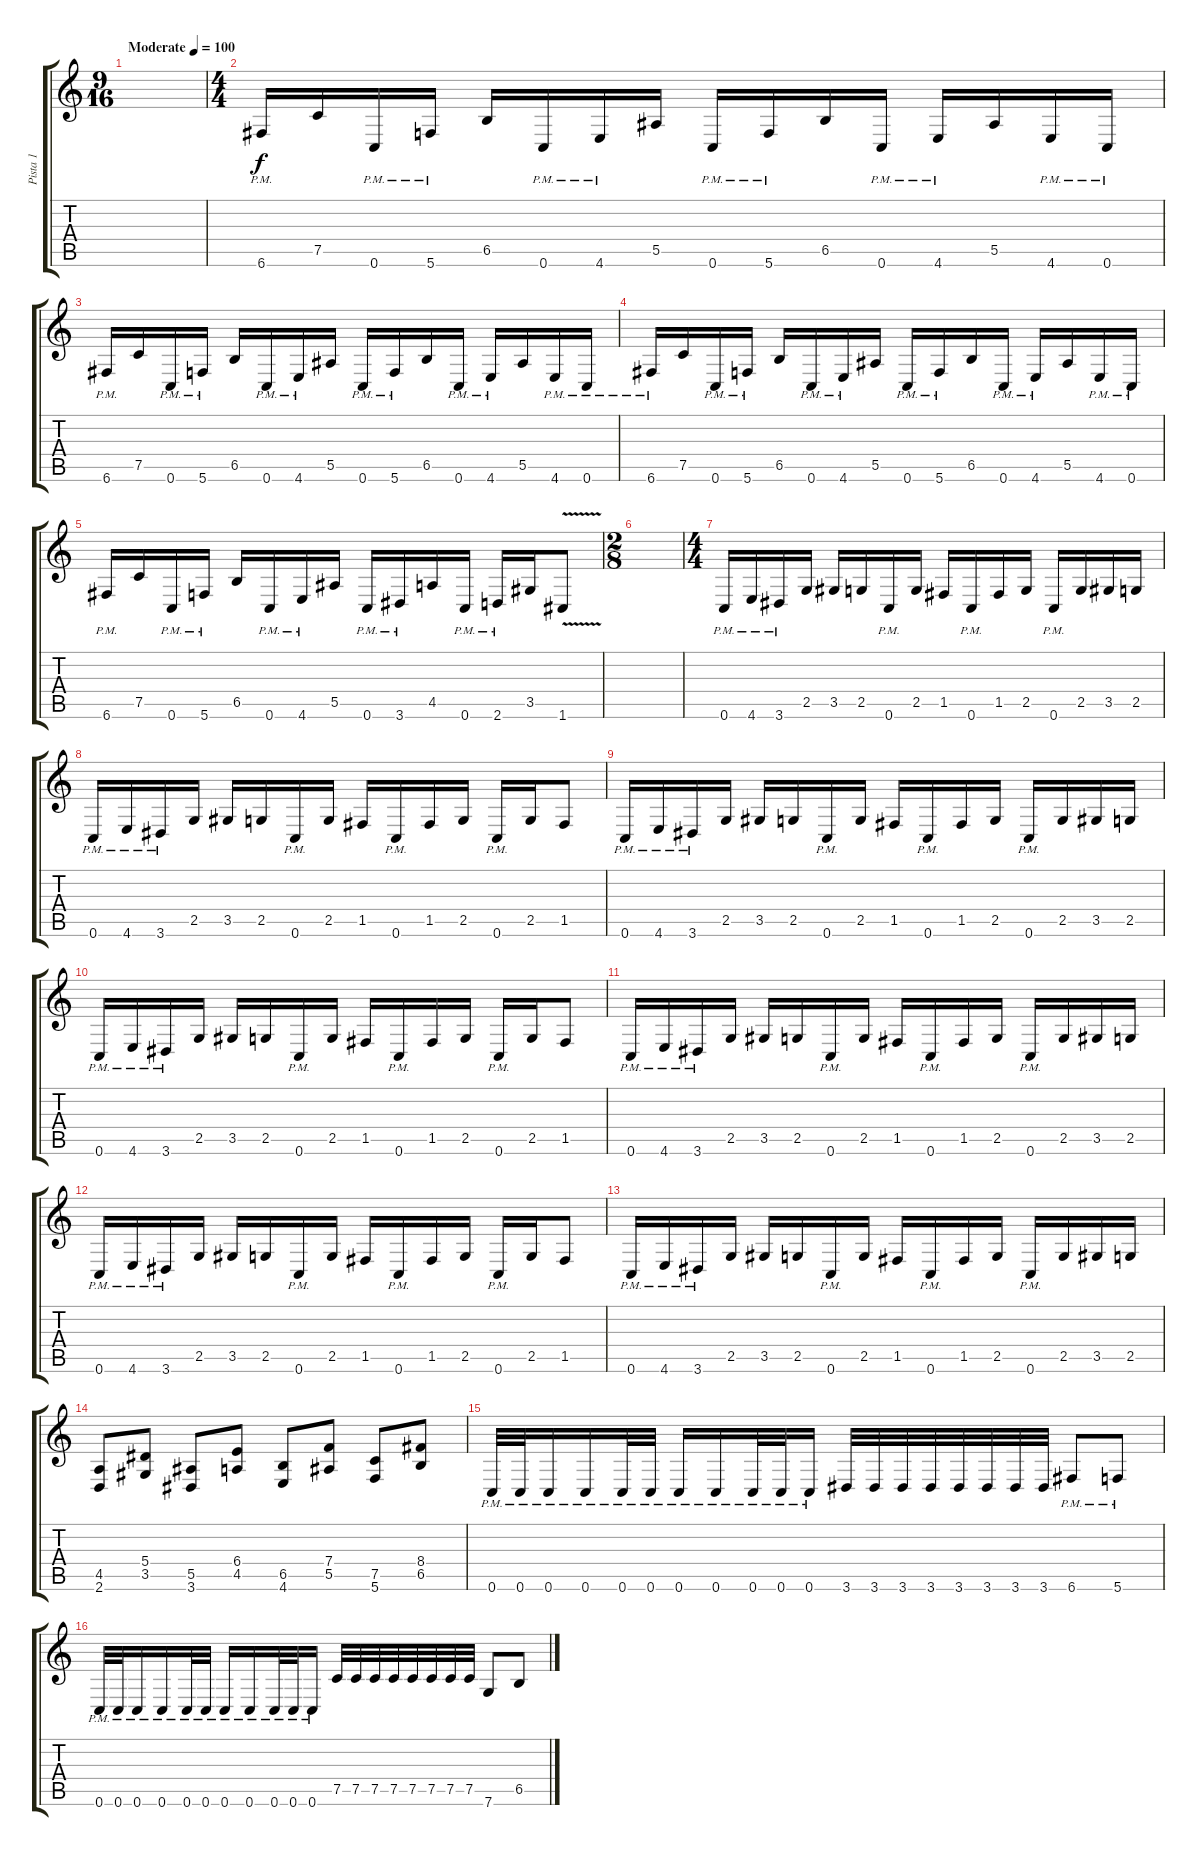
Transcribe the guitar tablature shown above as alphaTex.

\track ("Pista 1" "Pista 1") {instrument distortionguitar}
\staff {score tabs}
\tuning (C4 G3 Eb3 Bb2 F2 C2) {hide}
\ts (9 16)
\tempo (100 "Moderate")
\clef g2
\ks c
|
\ts (4 4)
6.6{pm}.16 7.5.16 0.6{pm}.16 5.6{pm}.16 6.5.16 0.6{pm}.16 4.6{pm}.16 5.5.16 0.6{pm}.16 5.6{pm}.16 6.5.16 0.6{pm}.16 4.6{pm}.16 5.5.16 4.6{pm}.16 0.6{pm}.16 |
6.6{pm}.16 7.5.16 0.6{pm}.16 5.6{pm}.16 6.5.16 0.6{pm}.16 4.6{pm}.16 5.5.16 0.6{pm}.16 5.6{pm}.16 6.5.16 0.6{pm}.16 4.6{pm}.16 5.5.16 4.6{pm}.16 0.6{pm}.16 |
6.6{pm}.16 7.5.16 0.6{pm}.16 5.6{pm}.16 6.5.16 0.6{pm}.16 4.6{pm}.16 5.5.16 0.6{pm}.16 5.6{pm}.16 6.5.16 0.6{pm}.16 4.6{pm}.16 5.5.16 4.6{pm}.16 0.6{pm}.16 |
6.6{pm}.16 7.5.16 0.6{pm}.16 5.6{pm}.16 6.5.16 0.6{pm}.16 4.6{pm}.16 5.5.16 0.6{pm}.16 3.6{pm}.16 4.5.16 0.6{pm}.16 2.6{pm}.16 3.5.16 1.6{v}.8 |
\ts (2 8)
|
\ts (4 4)
0.6{pm}.16 4.6{pm}.16 3.6{pm}.16 2.5.16 3.5.16 2.5.16 0.6{pm}.16 2.5.16 1.5.16 0.6{pm}.16 1.5.16 2.5.16 0.6{pm}.16 2.5.16 3.5.16 2.5.16 |
0.6{pm}.16 4.6{pm}.16 3.6{pm}.16 2.5.16 3.5.16 2.5.16 0.6{pm}.16 2.5.16 1.5.16 0.6{pm}.16 1.5.16 2.5.16 0.6{pm}.16 2.5.16 1.5.8 |
0.6{pm}.16 4.6{pm}.16 3.6{pm}.16 2.5.16 3.5.16 2.5.16 0.6{pm}.16 2.5.16 1.5.16 0.6{pm}.16 1.5.16 2.5.16 0.6{pm}.16 2.5.16 3.5.16 2.5.16 |
0.6{pm}.16 4.6{pm}.16 3.6{pm}.16 2.5.16 3.5.16 2.5.16 0.6{pm}.16 2.5.16 1.5.16 0.6{pm}.16 1.5.16 2.5.16 0.6{pm}.16 2.5.16 1.5.8 |
0.6{pm}.16 4.6{pm}.16 3.6{pm}.16 2.5.16 3.5.16 2.5.16 0.6{pm}.16 2.5.16 1.5.16 0.6{pm}.16 1.5.16 2.5.16 0.6{pm}.16 2.5.16 3.5.16 2.5.16 |
0.6{pm}.16 4.6{pm}.16 3.6{pm}.16 2.5.16 3.5.16 2.5.16 0.6{pm}.16 2.5.16 1.5.16 0.6{pm}.16 1.5.16 2.5.16 0.6{pm}.16 2.5.16 1.5.8 |
0.6{pm}.16 4.6{pm}.16 3.6{pm}.16 2.5.16 3.5.16 2.5.16 0.6{pm}.16 2.5.16 1.5.16 0.6{pm}.16 1.5.16 2.5.16 0.6{pm}.16 2.5.16 3.5.16 2.5.16 |
(4.5 2.6).8 (5.4 3.5).8 (5.5 3.6).8 (6.4 4.5).8 (6.5 4.6).8 (7.4 5.5).8 (7.5 5.6).8 (8.4 6.5).8 |
0.6{pm}.32 0.6{pm}.32 0.6{pm}.16 0.6{pm}.16 0.6{pm}.32 0.6{pm}.32 0.6{pm}.16 0.6{pm}.16 0.6{pm}.32 0.6{pm}.32 0.6{pm}.16 3.6.32 3.6.32 3.6.32 3.6.32 3.6.32 3.6.32 3.6.32 3.6.32 6.6{pm}.8 5.6{pm}.8 |
0.6{pm}.32 0.6{pm}.32 0.6{pm}.16 0.6{pm}.16 0.6{pm}.32 0.6{pm}.32 0.6{pm}.16 0.6{pm}.16 0.6{pm}.32 0.6{pm}.32 0.6{pm}.16 7.5.32 7.5.32 7.5.32 7.5.32 7.5.32 7.5.32 7.5.32 7.5.32 7.6.8 6.5.8
